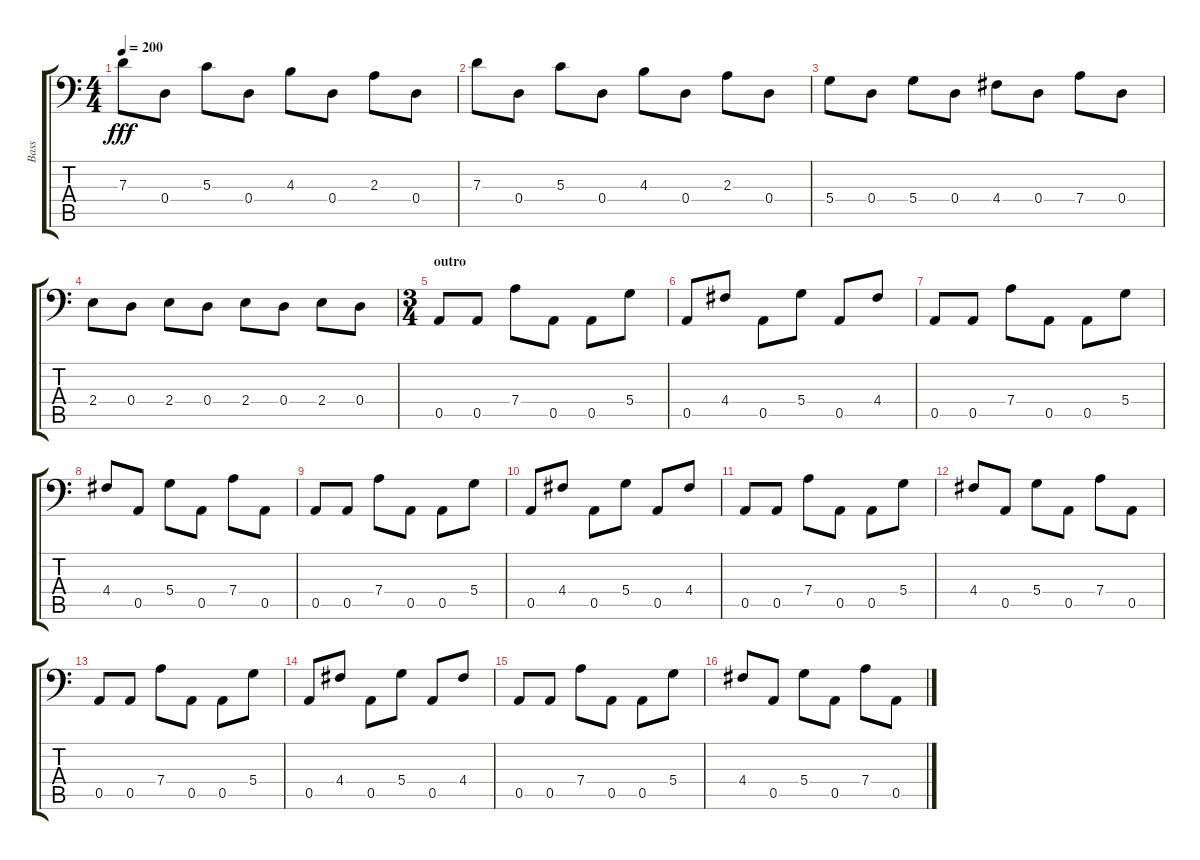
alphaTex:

\track ("Bass" "Bass") {instrument slapbass1}
\staff {score tabs}
\tuning (E3 B2 G2 D2 A1 E1) {hide}
\ts (4 4)
\tempo 200
\clef f4
\ks c
7.3.8{dy fff} 0.4.8 5.3.8 0.4.8 4.3.8 0.4.8 2.3.8 0.4.8 |
7.3.8 0.4.8 5.3.8 0.4.8 4.3.8 0.4.8 2.3.8 0.4.8 |
5.4.8 0.4.8 5.4.8 0.4.8 4.4.8 0.4.8 7.4.8 0.4.8 |
2.4.8 0.4.8 2.4.8 0.4.8 2.4.8 0.4.8 2.4.8 0.4.8 |
\ts (3 4)
\section ("" "outro")
0.5.8{instrument slapbass1} 0.5.8 7.4.8 0.5.8 0.5.8 5.4.8 |
0.5.8 4.4.8 0.5.8 5.4.8 0.5.8 4.4.8 |
0.5.8 0.5.8 7.4.8 0.5.8 0.5.8 5.4.8 |
4.4.8 0.5.8 5.4.8 0.5.8 7.4.8 0.5.8 |
0.5.8 0.5.8 7.4.8 0.5.8 0.5.8 5.4.8 |
0.5.8 4.4.8 0.5.8 5.4.8 0.5.8 4.4.8 |
0.5.8 0.5.8 7.4.8 0.5.8 0.5.8 5.4.8 |
4.4.8 0.5.8 5.4.8 0.5.8 7.4.8 0.5.8 |
0.5.8{instrument slapbass1} 0.5.8 7.4.8 0.5.8 0.5.8 5.4.8 |
0.5.8 4.4.8 0.5.8 5.4.8 0.5.8 4.4.8 |
0.5.8 0.5.8 7.4.8 0.5.8 0.5.8 5.4.8 |
4.4.8 0.5.8 5.4.8 0.5.8 7.4.8 0.5.8
